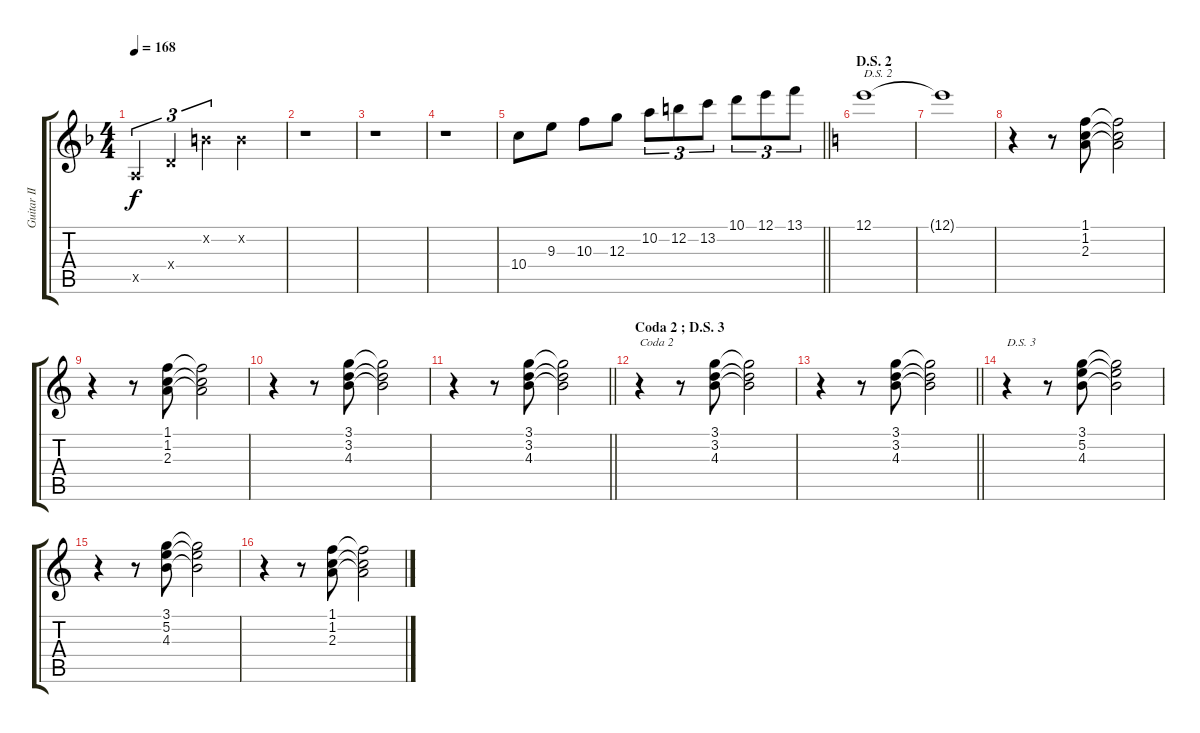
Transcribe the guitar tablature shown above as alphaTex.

\track ("Guitar II" "Guitar II") {instrument overdrivenguitar}
\staff {score tabs}
\tuning (E4 B3 G3 D3 A2 E2) {hide}
\ts (4 4)
\tempo 168
\clef g2
\ks f
0.5{x}.4{tu (3 2) dy f} 0.4{x}.4{tu (3 2)} 0.2{x}.4{tu (3 2)} 0.2{x}.2 |
r.1 |
r.1 |
r.1 |
\barLineRight lightlight
10.4.8 9.3.8 10.3.8 12.3.8 10.2.8{tu (3 2)} 12.2.8{tu (3 2)} 13.2.8{tu (3 2)} 10.1.8{tu (3 2)} 12.1.8{tu (3 2)} 13.1.8{tu (3 2)} |
\section ("" "D.S. 2")
\ks c
12.1.1{txt "D.S. 2"} |
12.1{t}.1 |
r.4 r.8 (1.1 1.2 2.3).8 (1.1{t} 1.2{t} 2.3{t}).2 |
r.4 r.8 (1.1 1.2 2.3).8 (1.1{t} 1.2{t} 2.3{t}).2 |
r.4 r.8 (3.1 3.2 4.3).8 (3.1{t} 3.2{t} 4.3{t}).2 |
\barLineRight lightlight
r.4 r.8 (3.1 3.2 4.3).8 (3.1{t} 3.2{t} 4.3{t}).2 |
\section ("" "Coda 2 ; D.S. 3")
r.4{txt "Coda 2"} r.8 (3.1 3.2 4.3).8 (3.1{t} 3.2{t} 4.3{t}).2 |
\barLineRight lightlight
r.4 r.8 (3.1 3.2 4.3).8 (3.1{t} 3.2{t} 4.3{t}).2 |
r.4{txt "D.S. 3"} r.8 (3.1 5.2 4.3).8 (3.1{t} 5.2{t} 4.3{t}).2 |
r.4 r.8 (3.1 5.2 4.3).8 (3.1{t} 5.2{t} 4.3{t}).2 |
r.4 r.8 (1.1 1.2 2.3).8 (1.1{t} 1.2{t} 2.3{t}).2
